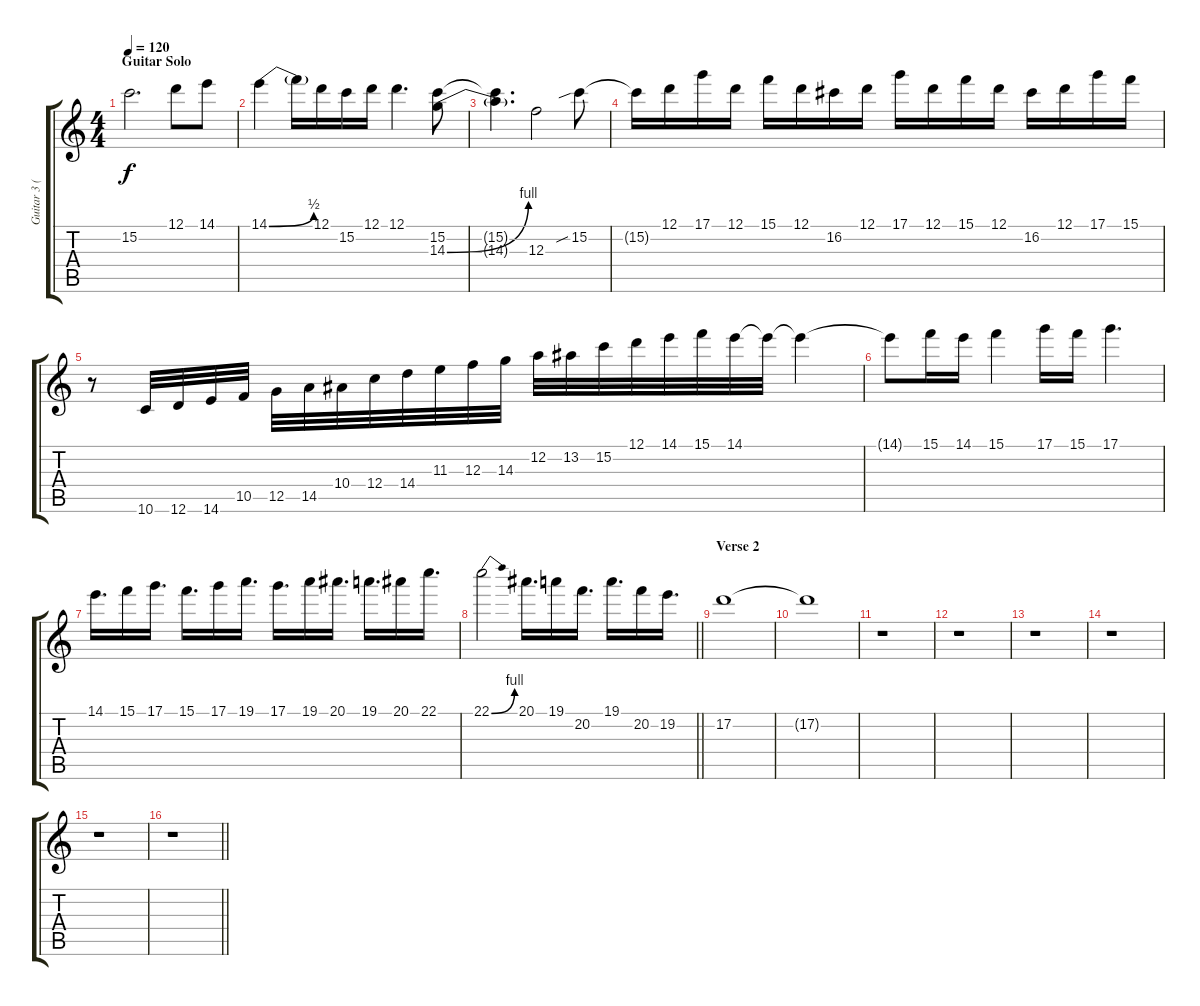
\track ("Guitar 3 (Lead Centre 2)" "Guitar 3 (") {instrument distortionguitar}
\staff {score tabs}
\tuning (D4 A3 F3 C3 G2 D2) {hide}
\ts (4 4)
\section ("" "Guitar Solo")
\tempo 120
\clef g2
\ks c
15.2{t}.2{d dy f} 12.1.8 14.1.8 |
14.1{be (bend 0 0 60 2)}.4 14.1{t}.16 12.1.16 15.2.16 12.1.16 12.1.4{d} (15.2 14.3{be (bend 0 0 60 4)}).8 |
(15.2{t} 14.3{t}).4{d} 12.3.2 15.2{sib}.8 |
15.2{t}.16 12.1.16 17.1.16 12.1.16 15.1.16 12.1.16 16.2.16 12.1.16 17.1.16 12.1.16 15.1.16 12.1.16 16.2.16 12.1.16 17.1.16 15.1.16 |
r.8 10.6.32 12.6.32 14.6.32 10.5.32 12.5.32 14.5.32 10.4.32 12.4.32 14.4.32 11.3.32 12.3.32 14.3.32 12.2.32 13.2.32 15.2.32 12.1.32 14.1.32 15.1.32 14.1.32 14.1{t}.32 14.1{t}.4 |
14.1{t}.8 15.1.16 14.1.16 15.1.4 17.1.16 15.1.16 17.1.4{d} |
14.1.16{d} 15.1.16 17.1.16{d} 15.1.16{d} 17.1.16 19.1.16{d} 17.1.16{d} 19.1.16 20.1.16{d} 19.1.16{d} 20.1.16 22.1.16{d} |
\barLineRight lightlight
22.1{be (bend 0 0 60 4)}.2 20.1.16{d} 19.1.16 20.2.16{d} 19.1.16{d} 20.2.16 19.2.16{d} |
\section ("" "Verse 2")
17.2.1{volume 0} |
17.2{t}.1 |
r.1{volume 13} |
r.1 |
r.1 |
r.1 |
r.1 |
\barLineRight lightlight
r.1
